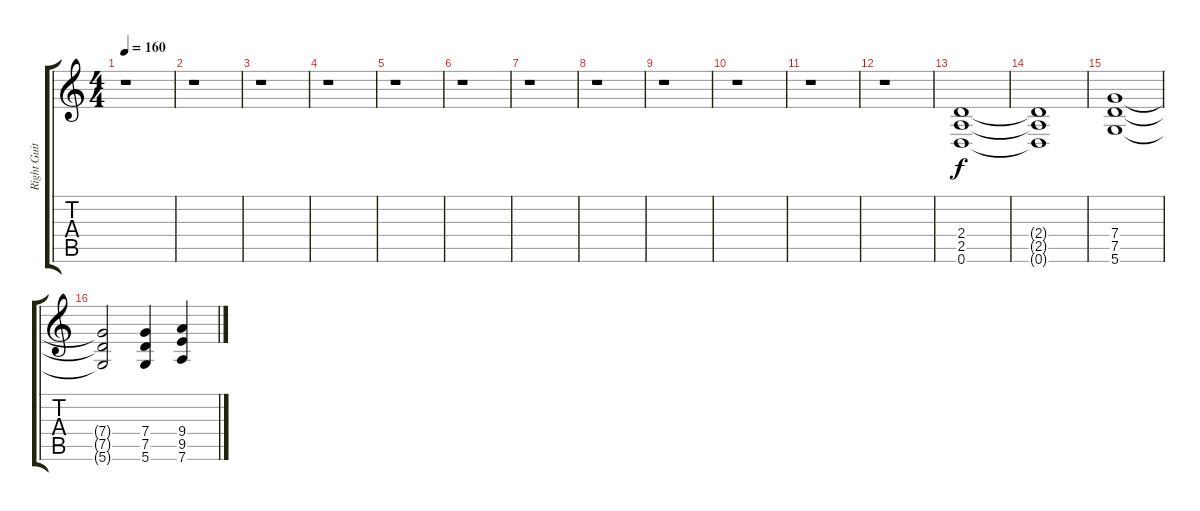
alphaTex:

\track ("Right Guitar" "Right Guit") {instrument distortionguitar}
\staff {score tabs}
\tuning (D4 A3 F3 C3 G2 D2) {hide}
\ts (4 4)
\tempo 160
\clef g2
\ks c
r.1{dy f} |
r.1 |
r.1 |
r.1 |
r.1 |
r.1 |
r.1 |
r.1 |
r.1 |
r.1 |
r.1 |
r.1 |
(2.4 2.5 0.6).1 |
(2.4{t} 2.5{t} 0.6{t}).1 |
(7.4 7.5 5.6).1 |
(7.4{t} 7.5{t} 5.6{t}).2 (7.4 7.5 5.6).4 (9.4 9.5 7.6).4
